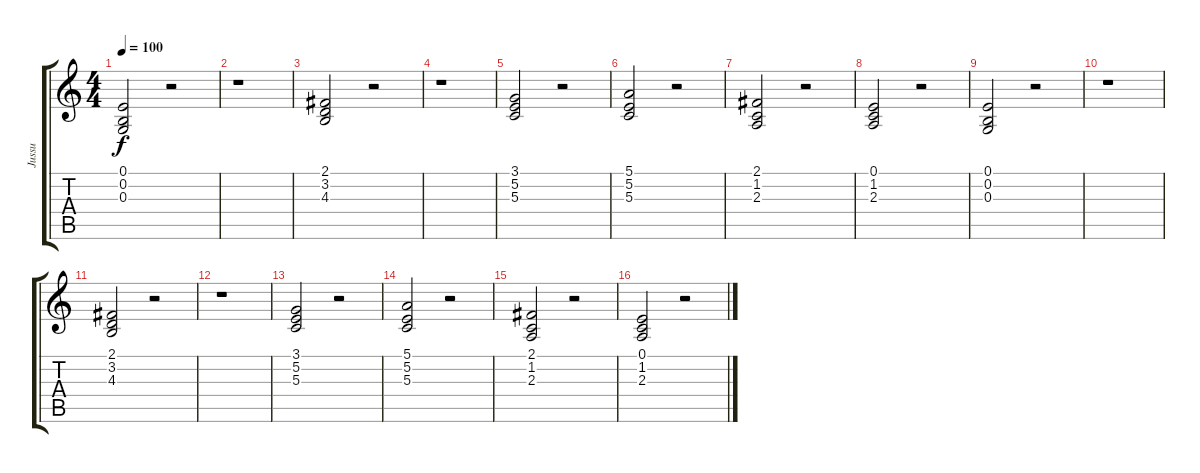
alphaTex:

\track ("Jussu" "Jussu") {instrument pad8sweep}
\staff {score tabs}
\tuning (E4 B3 G3 D3 A2 E2) {hide}
\ts (4 4)
\tempo 100
\clef g2
\ks c
(0.1 0.2 0.3).2{dy f instrument pad8sweep} r.2 |
r.1 |
(2.1 3.2 4.3).2 r.2 |
r.1 |
(3.1 5.2 5.3).2 r.2 |
(5.1 5.2 5.3).2 r.2 |
(2.1 1.2 2.3).2 r.2 |
(0.1 1.2 2.3).2 r.2 |
(0.1 0.2 0.3).2 r.2 |
r.1 |
(2.1 3.2 4.3).2 r.2 |
r.1 |
(3.1 5.2 5.3).2 r.2 |
(5.1 5.2 5.3).2 r.2 |
(2.1 1.2 2.3).2 r.2 |
(0.1 1.2 2.3).2 r.2
